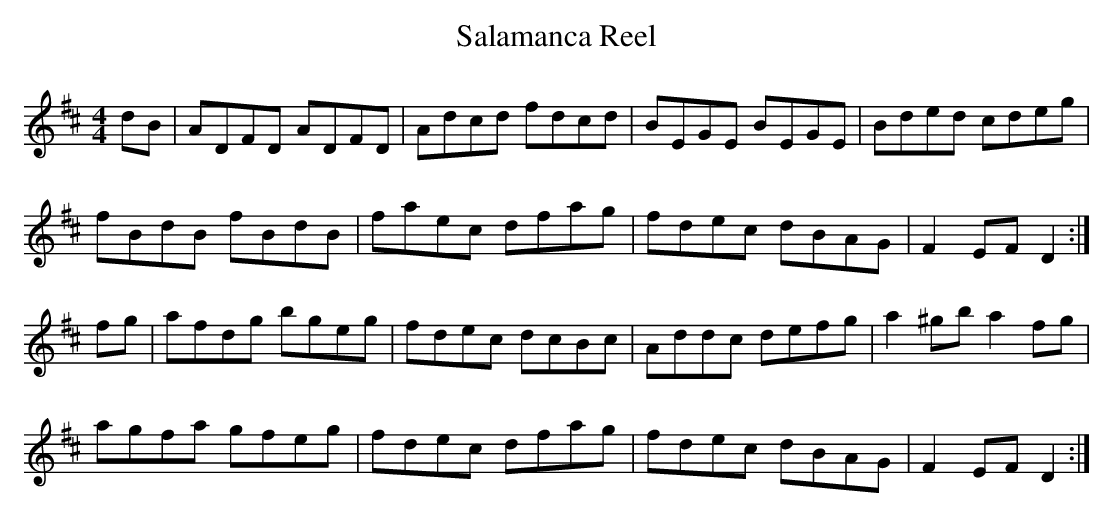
X:1
T:Salamanca Reel
M:4/4
L:1/8
K:D
dB|ADFD ADFD|Adcd fdcd|BEGE BEGE|Bded cdeg|
fBdB fBdB|faec dfag|fdec dBAG|F2EF D2:|
fg|afdg bgeg|fdec dcBc|Addc defg|a2^gb a2fg|
agfa gfeg|fdec dfag|fdec dBAG|F2EF D2:|
